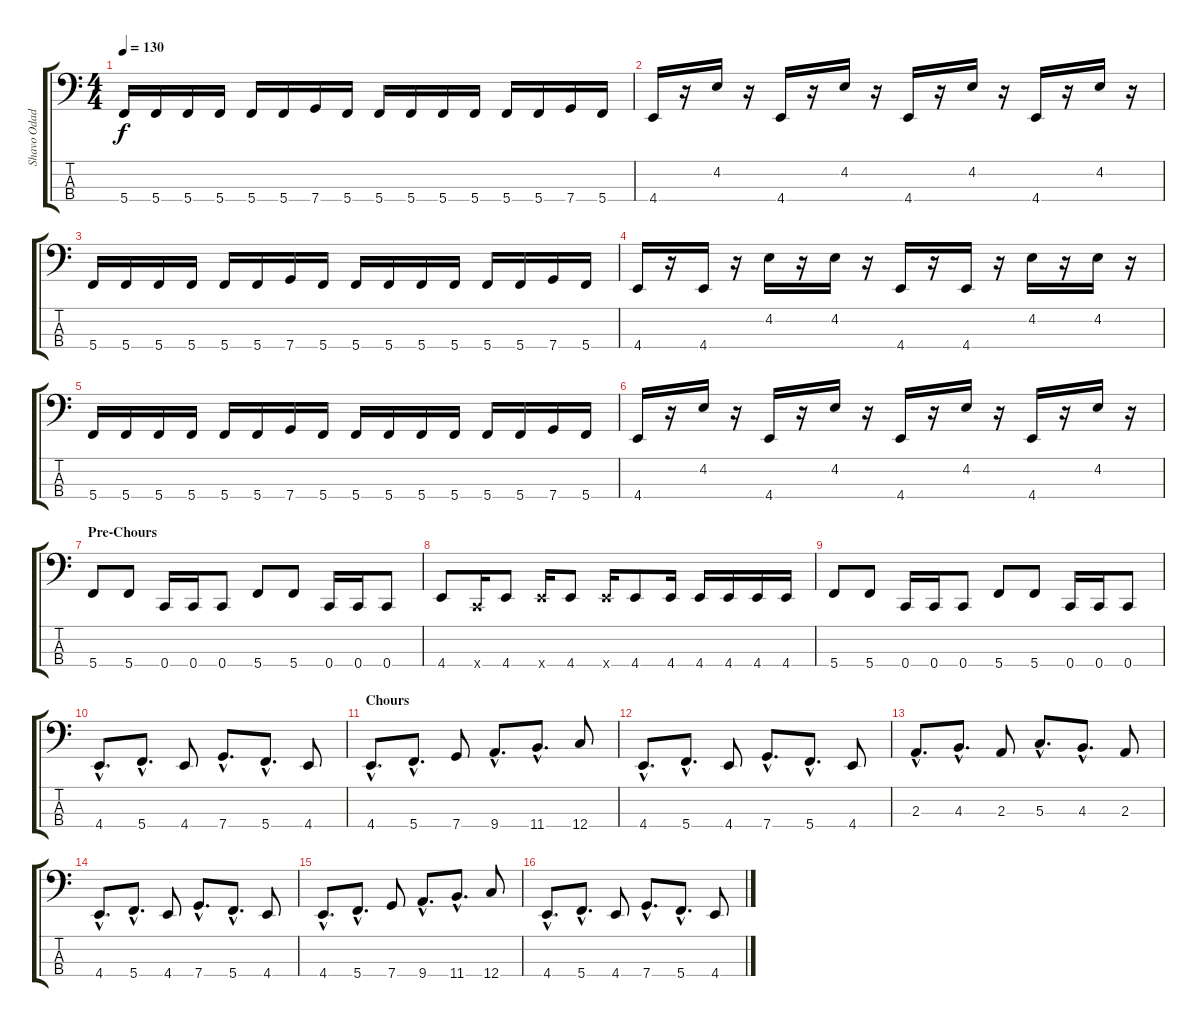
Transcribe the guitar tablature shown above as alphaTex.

\track ("Shavo Odadjian" "Shavo Odad") {instrument electricbasspick}
\staff {score tabs}
\tuning (F2 C2 G1 C1) {hide}
\ts (4 4)
\tempo 130
\clef f4
\ks c
5.4.16{dy f} 5.4.16 5.4.16 5.4.16 5.4.16 5.4.16 7.4.16 5.4.16 5.4.16 5.4.16 5.4.16 5.4.16 5.4.16 5.4.16 7.4.16 5.4.16 |
4.4.16 r.16 4.2.16 r.16 4.4.16 r.16 4.2.16 r.16 4.4.16 r.16 4.2.16 r.16 4.4.16 r.16 4.2.16 r.16 |
5.4.16 5.4.16 5.4.16 5.4.16 5.4.16 5.4.16 7.4.16 5.4.16 5.4.16 5.4.16 5.4.16 5.4.16 5.4.16 5.4.16 7.4.16 5.4.16 |
4.4.16 r.16 4.4.16 r.16 4.2.16 r.16 4.2.16 r.16 4.4.16 r.16 4.4.16 r.16 4.2.16 r.16 4.2.16 r.16 |
5.4.16 5.4.16 5.4.16 5.4.16 5.4.16 5.4.16 7.4.16 5.4.16 5.4.16 5.4.16 5.4.16 5.4.16 5.4.16 5.4.16 7.4.16 5.4.16 |
4.4.16 r.16 4.2.16 r.16 4.4.16 r.16 4.2.16 r.16 4.4.16 r.16 4.2.16 r.16 4.4.16 r.16 4.2.16 r.16 |
\section ("" "Pre-Chours")
5.4.8 5.4.8 0.4.16 0.4.16 0.4.8 5.4.8 5.4.8 0.4.16 0.4.16 0.4.8 |
4.4.8 0.4{x}.16 4.4.8 4.4{x}.16 4.4.8 4.4{x}.16 4.4.8 4.4.16 4.4.16 4.4.16 4.4.16 4.4.16 |
5.4.8 5.4.8 0.4.16 0.4.16 0.4.8 5.4.8 5.4.8 0.4.16 0.4.16 0.4.8 |
4.4{hac}.8{d} 5.4{hac}.8{d} 4.4.8 7.4{hac}.8{d} 5.4{hac}.8{d} 4.4.8 |
\section ("" "Chours")
4.4{hac}.8{d} 5.4{hac}.8{d} 7.4.8 9.4{hac}.8{d} 11.4{hac}.8{d} 12.4.8 |
4.4{hac}.8{d} 5.4{hac}.8{d} 4.4.8 7.4{hac}.8{d} 5.4{hac}.8{d} 4.4.8 |
2.3{hac}.8{d} 4.3{hac}.8{d} 2.3.8 5.3{hac}.8{d} 4.3{hac}.8{d} 2.3.8 |
4.4{hac}.8{d} 5.4{hac}.8{d} 4.4.8 7.4{hac}.8{d} 5.4{hac}.8{d} 4.4.8 |
4.4{hac}.8{d} 5.4{hac}.8{d} 7.4.8 9.4{hac}.8{d} 11.4{hac}.8{d} 12.4.8 |
4.4{hac}.8{d} 5.4{hac}.8{d} 4.4.8 7.4{hac}.8{d} 5.4{hac}.8{d} 4.4.8
